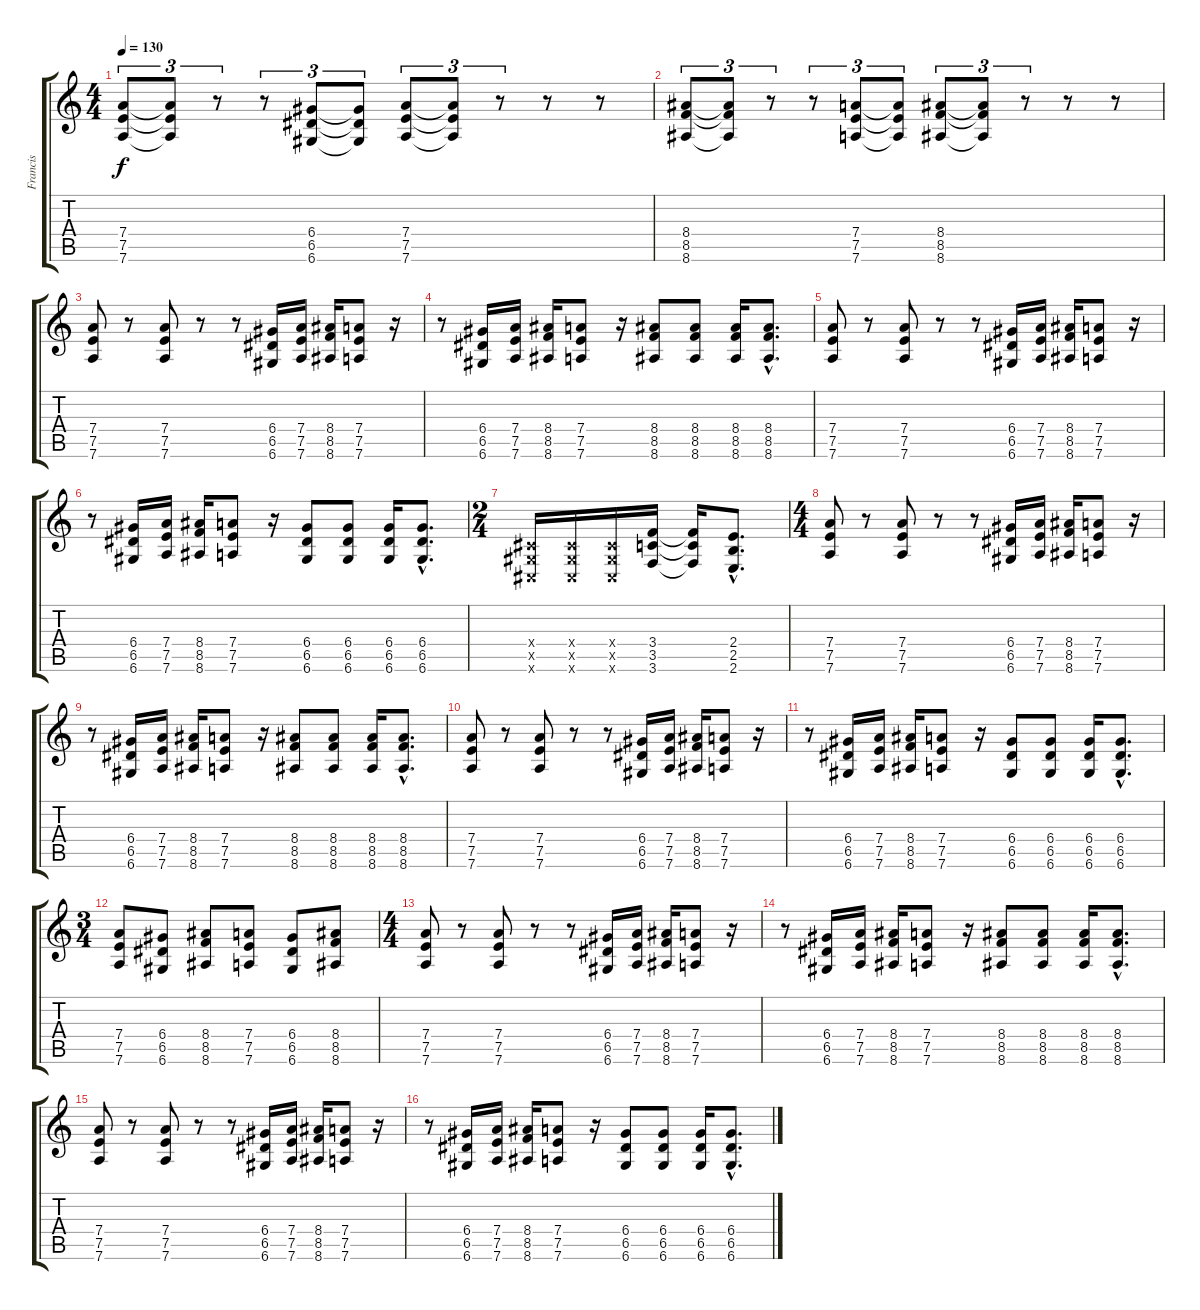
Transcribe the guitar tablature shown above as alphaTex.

\track ("Francis" "Francis") {instrument distortionguitar}
\staff {score tabs}
\tuning (E4 B3 G3 D3 A2 D2) {hide}
\ts (4 4)
\tempo 130
\clef g2
\ks c
(7.4 7.5 7.6).8{tu (3 2) dy f} (7.4{t} 7.5{t} 7.6{t}).8{tu (3 2)} r.8{tu (3 2)} r.8{tu (3 2)} (6.4 6.5 6.6).8{tu (3 2)} (6.4{t} 6.5{t} 6.6{t}).8{tu (3 2)} (7.4 7.5 7.6).8{tu (3 2)} (7.4{t} 7.5{t} 7.6{t}).8{tu (3 2)} r.8{tu (3 2)} r.8 r.8 |
(8.4 8.5 8.6).8{tu (3 2)} (8.4{t} 8.5{t} 8.6{t}).8{tu (3 2)} r.8{tu (3 2)} r.8{tu (3 2)} (7.4 7.5 7.6).8{tu (3 2)} (7.4{t} 7.5{t} 7.6{t}).8{tu (3 2)} (8.4 8.5 8.6).8{tu (3 2)} (8.4{t} 8.5{t} 8.6{t}).8{tu (3 2)} r.8{tu (3 2)} r.8 r.8 |
(7.4 7.5 7.6).8 r.8 (7.4 7.5 7.6).8 r.8 r.8 (6.4 6.5 6.6).16 (7.4 7.5 7.6).16 (8.4 8.5 8.6).16 (7.4 7.5 7.6).8 r.16 |
r.8 (6.4 6.5 6.6).16 (7.4 7.5 7.6).16 (8.4 8.5 8.6).16 (7.4 7.5 7.6).8 r.16 (8.4 8.5 8.6).8 (8.4 8.5 8.6).8 (8.4 8.5 8.6).16 (8.4{hac} 8.5{hac} 8.6{hac}).8{d} |
(7.4 7.5 7.6).8 r.8 (7.4 7.5 7.6).8 r.8 r.8 (6.4 6.5 6.6).16 (7.4 7.5 7.6).16 (8.4 8.5 8.6).16 (7.4 7.5 7.6).8 r.16 |
r.8 (6.4 6.5 6.6).16 (7.4 7.5 7.6).16 (8.4 8.5 8.6).16 (7.4 7.5 7.6).8 r.16 (6.4 6.5 6.6).8 (6.4 6.5 6.6).8 (6.4 6.5 6.6).16 (6.4{hac} 6.5{hac} 6.6{hac}).8{d} |
\ts (2 4)
(-1.4{x} -1.5{x} -1.6{x}).16 (-1.4{x} -1.5{x} -1.6{x}).16 (-1.4{x} -1.5{x} -1.6{x}).16 (3.4 3.5 3.6).16 (3.4{t} 3.5{t} 3.6{t}).16 (2.4{hac} 2.5{hac} 2.6{hac}).8{d} |
\ts (4 4)
(7.4 7.5 7.6).8 r.8 (7.4 7.5 7.6).8 r.8 r.8 (6.4 6.5 6.6).16 (7.4 7.5 7.6).16 (8.4 8.5 8.6).16 (7.4 7.5 7.6).8 r.16 |
r.8 (6.4 6.5 6.6).16 (7.4 7.5 7.6).16 (8.4 8.5 8.6).16 (7.4 7.5 7.6).8 r.16 (8.4 8.5 8.6).8 (8.4 8.5 8.6).8 (8.4 8.5 8.6).16 (8.4{hac} 8.5{hac} 8.6{hac}).8{d} |
(7.4 7.5 7.6).8 r.8 (7.4 7.5 7.6).8 r.8 r.8 (6.4 6.5 6.6).16 (7.4 7.5 7.6).16 (8.4 8.5 8.6).16 (7.4 7.5 7.6).8 r.16 |
r.8 (6.4 6.5 6.6).16 (7.4 7.5 7.6).16 (8.4 8.5 8.6).16 (7.4 7.5 7.6).8 r.16 (6.4 6.5 6.6).8 (6.4 6.5 6.6).8 (6.4 6.5 6.6).16 (6.4{hac} 6.5{hac} 6.6{hac}).8{d} |
\ts (3 4)
(7.4 7.5 7.6).8 (6.4 6.5 6.6).8 (8.4 8.5 8.6).8 (7.4 7.5 7.6).8 (6.4 6.5 6.6).8 (8.4 8.5 8.6).8 |
\ts (4 4)
(7.4 7.5 7.6).8 r.8 (7.4 7.5 7.6).8 r.8 r.8 (6.4 6.5 6.6).16 (7.4 7.5 7.6).16 (8.4 8.5 8.6).16 (7.4 7.5 7.6).8 r.16 |
r.8 (6.4 6.5 6.6).16 (7.4 7.5 7.6).16 (8.4 8.5 8.6).16 (7.4 7.5 7.6).8 r.16 (8.4 8.5 8.6).8 (8.4 8.5 8.6).8 (8.4 8.5 8.6).16 (8.4{hac} 8.5{hac} 8.6{hac}).8{d} |
(7.4 7.5 7.6).8 r.8 (7.4 7.5 7.6).8 r.8 r.8 (6.4 6.5 6.6).16 (7.4 7.5 7.6).16 (8.4 8.5 8.6).16 (7.4 7.5 7.6).8 r.16 |
r.8 (6.4 6.5 6.6).16 (7.4 7.5 7.6).16 (8.4 8.5 8.6).16 (7.4 7.5 7.6).8 r.16 (6.4 6.5 6.6).8 (6.4 6.5 6.6).8 (6.4 6.5 6.6).16 (6.4{hac} 6.5{hac} 6.6{hac}).8{d}
